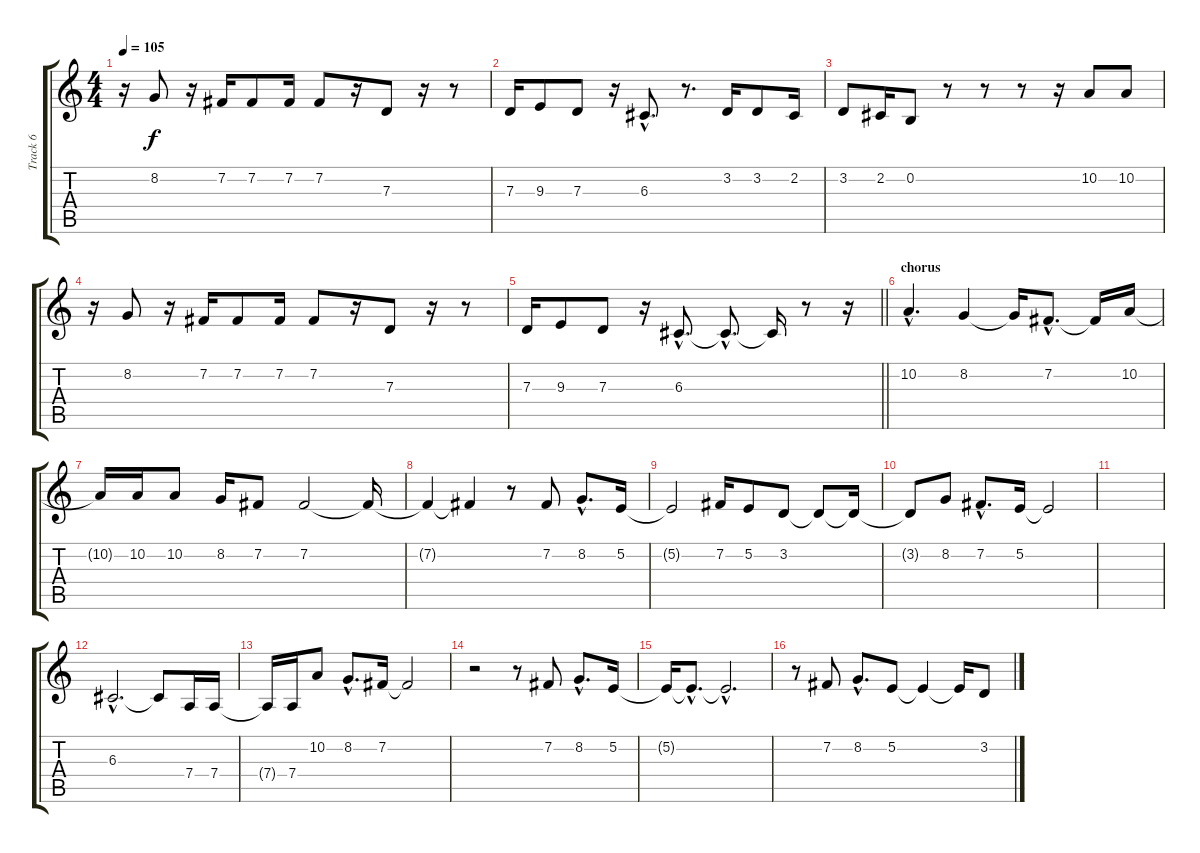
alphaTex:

\track ("Track 6" "Track 6") {instrument sopranosax}
\staff {score tabs}
\tuning (E4 B3 G3 D3 A2 E2) {hide}
\ts (4 4)
\tempo 105
\clef g2
\ks c
r.16{dy f} 8.2.8 r.16 7.2.16 7.2.8 7.2.16 7.2.8 r.16 7.3.8 r.16 r.8 |
7.3.16 9.3.8 7.3.8 r.16 6.3{hac}.8{d} r.8{d} 3.2.16 3.2.8 2.2.16 |
3.2.8 2.2.16 0.2.8 r.8 r.8 r.8 r.16 10.2.8 10.2.8 |
r.16 8.2.8 r.16 7.2.16 7.2.8 7.2.16 7.2.8 r.16 7.3.8 r.16 r.8 |
\barLineRight lightlight
7.3.16 9.3.8 7.3.8 r.16 6.3{hac}.8{d} 6.3{hac t}.8{d} 6.3{t}.16 r.8 r.16 |
\section ("" "chorus")
10.2{hac}.4{d} 8.2.4 8.2{t}.16 7.2{hac}.8{d} 7.2{t}.16 10.2.16 |
10.2{t}.16 10.2.16 10.2.8 8.2.16 7.2.8 7.2.2 7.2{t}.16 |
7.2{t}.4 7.2{t}.4 r.8 7.2.8 8.2{hac}.8{d} 5.2.16 |
5.2{t}.2 7.2.16 5.2.8 3.2.8 3.2{t}.8 3.2{t}.16 |
3.2{t}.8 8.2.8 7.2{hac}.8{d} 5.2.16 5.2{t}.2 |
|
6.3{hac}.2{d} 6.3{t}.8 7.4.16 7.4.16 |
7.4{t}.16 7.4.16 10.2.8 8.2{hac}.8{d} 7.2.16 7.2{t}.2 |
r.2 r.8 7.2.8 8.2{hac}.8{d} 5.2.16 |
5.2{t}.16 5.2{hac t}.8{d} 5.2{hac t}.2{d} |
r.8 7.2.8 8.2{hac}.8{d} 5.2.8 5.2{t}.4 5.2{t}.16 3.2.8
